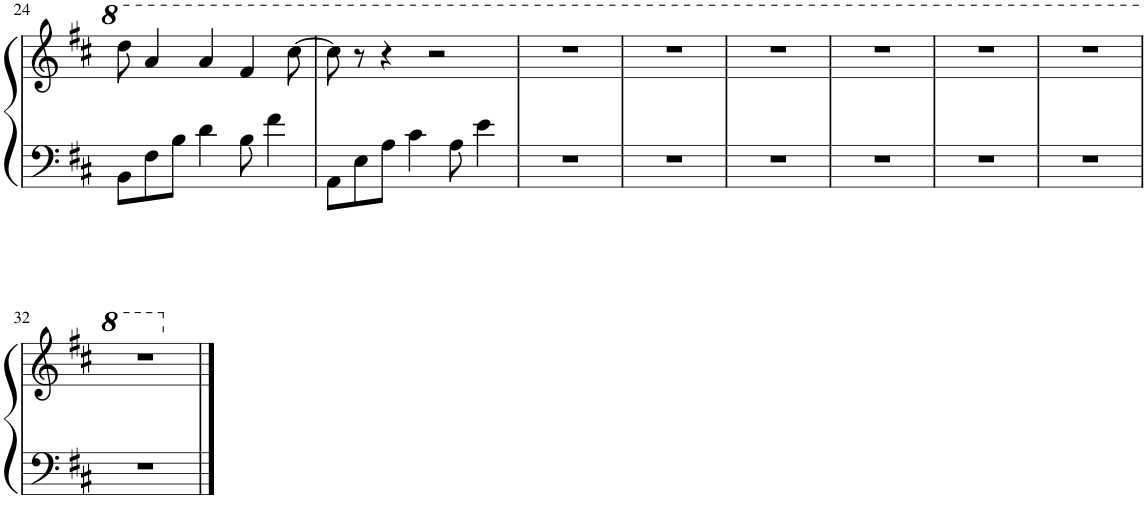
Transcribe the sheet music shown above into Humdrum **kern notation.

**kern	**kern
*part1	*part1
*staff2	*staff1
*I"Piano	*
*I'Pno.	*
!!LO:PB:g=z
*clefF4	*clefG2
*k[f#c#]	*k[f#c#]
*M4/4	*M4/4
=24	=24
8BB\L	8ddd\
8F#\	4aa/
8B\J	.
4d\	4aa/
8B\	4ff#/
4f#\	.
.	[8ccc#\
=25	=25
8AA\L	8ccc#\]
8E\	8r
8A\J	4r
4c#\	.
.	2r
8A\	.
4e\	.
=26	=26
1r	1r
=27	=27
1r	1r
=28	=28
1r	1r
=29	=29
1r	1r
=30	=30
1r	1r
=31	=31
1r	1r
!!LO:LB:g=z
=32	=32
1r	1r
==	==
*-	*-
